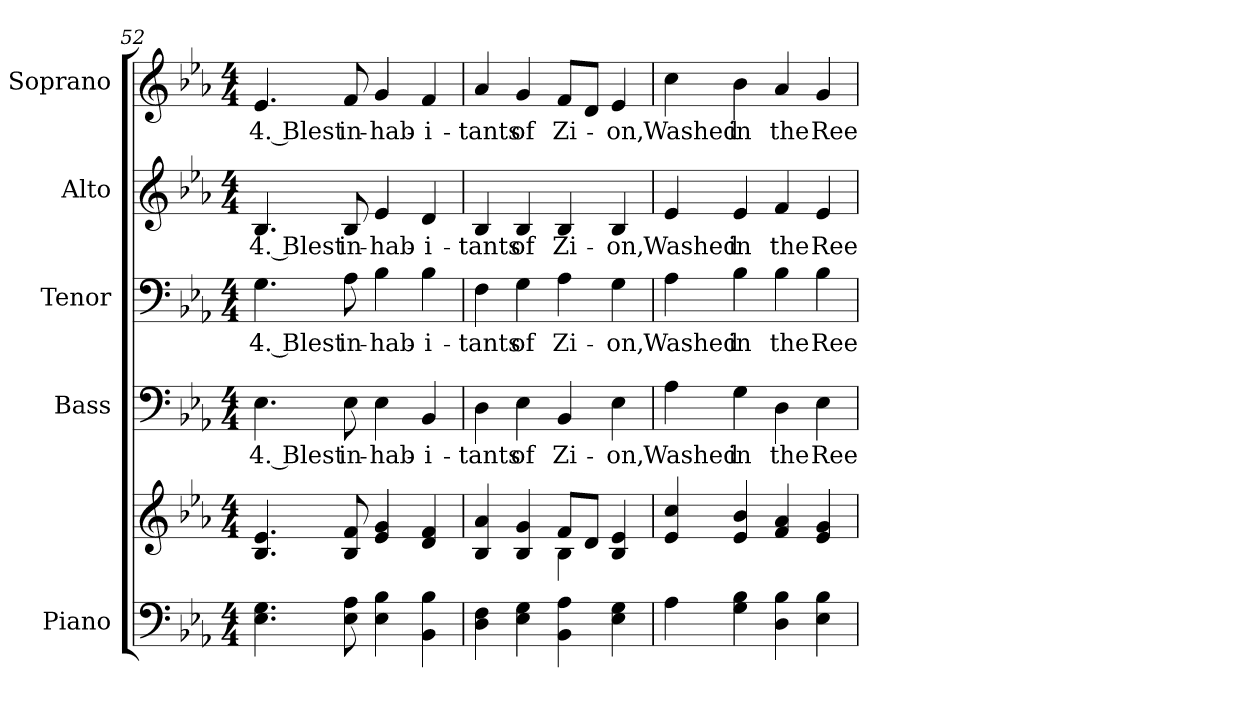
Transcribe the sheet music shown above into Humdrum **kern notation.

**kern	**kern	**kern	**text	**kern	**text	**kern	**text	**kern	**text
*part5	*part5	*part4	*part4	*part3	*part3	*part2	*part2	*part1	*part1
*staff6	*staff5	*staff4	*staff4	*staff3	*staff3	*staff2	*staff2	*staff1	*staff1
*I"Piano	*	*I"Bass	*	*I"Tenor	*	*I"Alto	*	*I"Soprano	*
*I'Pno.	*	*I'B.	*	*I'T.	*	*I'A.	*	*I'S.	*
*clefF4	*clefG2	*clefF4	*	*clefF4	*	*clefG2	*	*clefG2	*
*k[b-e-a-]	*k[b-e-a-]	*k[b-e-a-]	*	*k[b-e-a-]	*	*k[b-e-a-]	*	*k[b-e-a-]	*
*E-:	*E-:	*E-:	*	*E-:	*	*E-:	*	*E-:	*
*M4/4	*M4/4	*M4/4	*	*M4/4	*	*M4/4	*	*M4/4	*
=52	=52	=52	=52	=52	=52	=52	=52	=52	=52
!	!	!	!LO:LY:b:color=#000000	!	!	!	!	!	!
!	!	!	!	!	!LO:LY:b:color=#000000	!	!	!	!
!	!	!	!	!	!	!	!LO:LY:b:color=#000000	!	!
!	!	!	!	!	!	!	!	!	!LO:LY:b:color=#000000
4.E-i\ 4.Gi	4.B-i/ 4.e-i	4.E-i\	4. Blest	4.Gi\	4. Blest	4.B-i/	4. Blest	4.e-i/	4. Blest
!	!	!	!LO:LY:b:color=#000000	!	!	!	!	!	!
!	!	!	!	!	!LO:LY:b:color=#000000	!	!	!	!
!	!	!	!	!	!	!	!LO:LY:b:color=#000000	!	!
!	!	!	!	!	!	!	!	!	!LO:LY:b:color=#000000
8E-i\ 8A-i	8B-i/ 8fi	8E-i\	in-	8A-i\	in-	8B-i/	in-	8fi/	in-
!	!	!	!LO:LY:b:color=#000000	!	!	!	!	!	!
!	!	!	!	!	!LO:LY:b:color=#000000	!	!	!	!
!	!	!	!	!	!	!	!LO:LY:b:color=#000000	!	!
!	!	!	!	!	!	!	!	!	!LO:LY:b:color=#000000
4E-i\ 4B-i	4e-i/ 4gi	4E-i\	-hab-	4B-i\	-hab-	4e-i/	-hab-	4gi/	-hab-
!	!	!	!LO:LY:b:color=#000000	!	!	!	!	!	!
!	!	!	!	!	!LO:LY:b:color=#000000	!	!	!	!
!	!	!	!	!	!	!	!LO:LY:b:color=#000000	!	!
!	!	!	!	!	!	!	!	!	!LO:LY:b:color=#000000
4BB-i\ 4B-i	4di/ 4fi	4BB-i/	-i-	4B-i\	-i-	4di/	-i-	4fi/	-i-
!!LO:PB:g=z
=53	=53	=53	=53	=53	=53	=53	=53	=53	=53
*	*^	*	*	*	*	*	*	*	*
!	!	!	!	!LO:LY:b:color=#000000	!	!	!	!	!	!
!	!	!	!	!	!	!LO:LY:b:color=#000000	!	!	!	!
!	!	!	!	!	!	!	!	!LO:LY:b:color=#000000	!	!
!	!	!	!	!	!	!	!	!	!	!LO:LY:b:color=#000000
4Di\ 4Fi	4B-i/ 4a-i	2ryy	4Di\	-tants	4Fi\	-tants	4B-i/	-tants	4a-i/	-tants
!	!	!	!	!LO:LY:b:color=#000000	!	!	!	!	!	!
!	!	!	!	!	!	!LO:LY:b:color=#000000	!	!	!	!
!	!	!	!	!	!	!	!	!LO:LY:b:color=#000000	!	!
!	!	!	!	!	!	!	!	!	!	!LO:LY:b:color=#000000
4E-i\ 4Gi	4B-i/ 4gi	.	4E-i\	of	4Gi\	of	4B-i/	of	4gi/	of
!	!	!	!	!LO:LY:b:color=#000000	!	!	!	!	!	!
!	!	!	!	!	!	!LO:LY:b:color=#000000	!	!	!	!
!	!	!	!	!	!	!	!	!LO:LY:b:color=#000000	!	!
!	!	!	!	!	!	!	!	!	!	!LO:LY:b:color=#000000
4BB-i\ 4A-i	8fi/L	4B-i\	4BB-i/	Zi-	4A-i\	Zi-	4B-i/	Zi-	8fi/L	Zi-
.	8di/J	.	.	.	.	.	.	.	8di/J	.
!	!	!	!	!LO:LY:b:color=#000000	!	!	!	!	!	!
!	!	!	!	!	!	!LO:LY:b:color=#000000	!	!	!	!
!	!	!	!	!	!	!	!	!LO:LY:b:color=#000000	!	!
!	!	!	!	!	!	!	!	!	!	!LO:LY:b:color=#000000
4E-i\ 4Gi	4B-i/ 4e-i	4ryy	4E-i\	-on,	4Gi\	-on,	4B-i/	-on,	4e-i/	-on,
*	*v	*v	*	*	*	*	*	*	*	*
=54	=54	=54	=54	=54	=54	=54	=54	=54	=54
*	*^	*	*	*	*	*	*	*	*
!	!	!	!	!LO:LY:b:color=#000000	!	!	!	!	!	!
*	*v	*v	*	*	*	*	*	*	*	*
*	*^	*	*	*	*	*	*	*	*
!	!	!	!	!	!	!LO:LY:b:color=#000000	!	!	!	!
*	*v	*v	*	*	*	*	*	*	*	*
*	*^	*	*	*	*	*	*	*	*
!	!	!	!	!	!	!	!	!LO:LY:b:color=#000000	!	!
*	*v	*v	*	*	*	*	*	*	*	*
*	*^	*	*	*	*	*	*	*	*
!	!	!	!	!	!	!	!	!	!	!LO:LY:b:color=#000000
*	*v	*v	*	*	*	*	*	*	*	*
4A-i\	4e-i/ 4cci	4A-i\	Washed	4A-i\	Washed	4e-i/	Washed	4cci\	Washed
!	!	!	!LO:LY:b:color=#000000	!	!	!	!	!	!
!	!	!	!	!	!LO:LY:b:color=#000000	!	!	!	!
!	!	!	!	!	!	!	!LO:LY:b:color=#000000	!	!
!	!	!	!	!	!	!	!	!	!LO:LY:b:color=#000000
4Gi\ 4B-i	4e-i/ 4b-i	4Gi\	in	4B-i\	in	4e-i/	in	4b-i\	in
!	!	!	!LO:LY:b:color=#000000	!	!	!	!	!	!
!	!	!	!	!	!LO:LY:b:color=#000000	!	!	!	!
!	!	!	!	!	!	!	!LO:LY:b:color=#000000	!	!
!	!	!	!	!	!	!	!	!	!LO:LY:b:color=#000000
4Di\ 4B-i	4fi/ 4a-i	4Di\	the	4B-i\	the	4fi/	the	4a-i/	the
!	!	!	!LO:LY:b:color=#000000	!	!	!	!	!	!
!	!	!	!	!	!LO:LY:b:color=#000000	!	!	!	!
!	!	!	!	!	!	!	!LO:LY:b:color=#000000	!	!
!	!	!	!	!	!	!	!	!	!LO:LY:b:color=#000000
4E-i\ 4B-i	4e-i/ 4gi	4E-i\	Ree-	4B-i\	Ree-	4e-i/	Ree-	4gi/	Ree-
=	=	=	=	=	=	=	=	=	=
*-	*-	*-	*-	*-	*-	*-	*-	*-	*-
